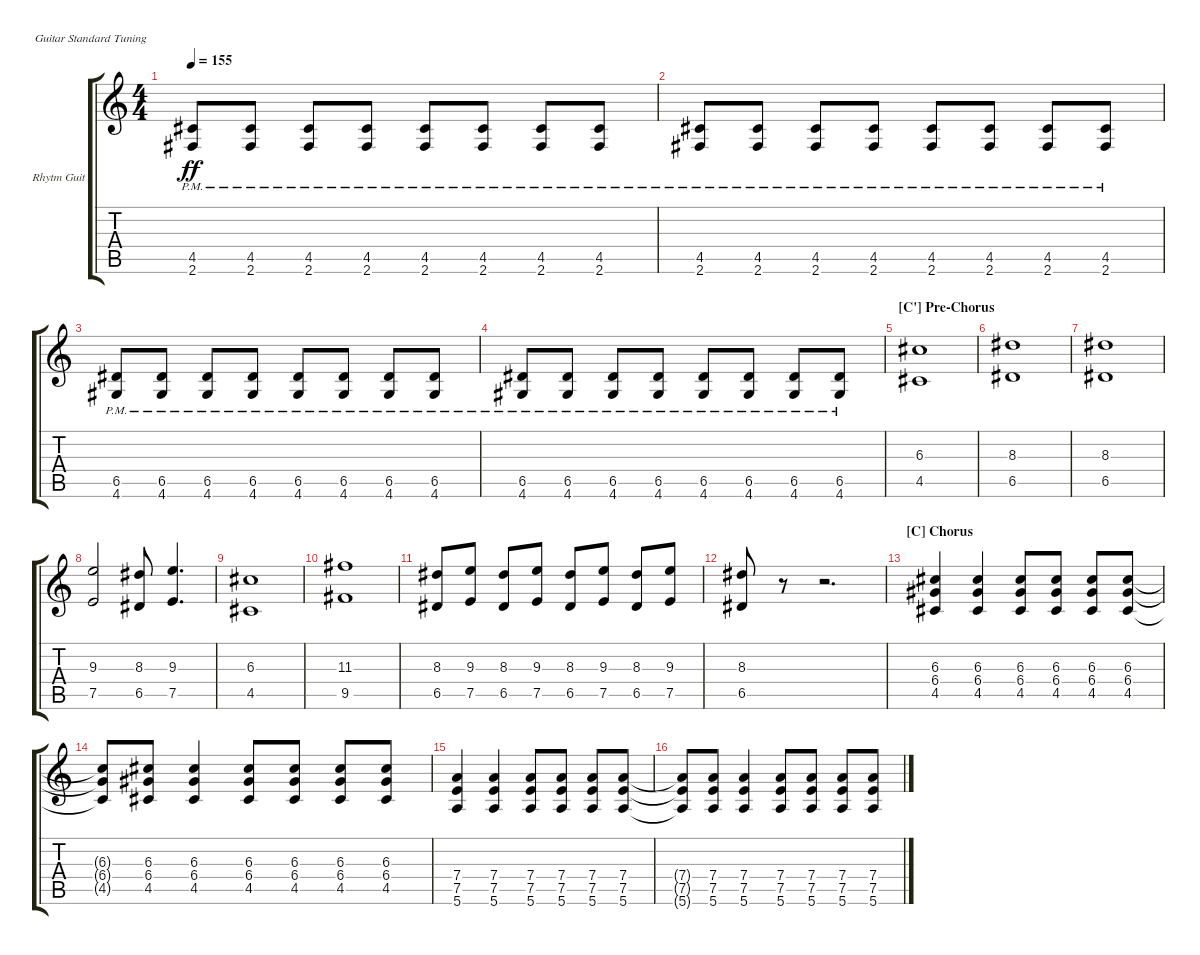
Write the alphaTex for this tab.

\defaultSystemsLayout 4
\bracketExtendMode groupsimilarinstruments
\firstSystemTrackNameOrientation horizontal
\otherSystemsTrackNameOrientation horizontal
\track ("Rhytm Guitar Left (Overdrive)" "Rhytm Guit") {instrument distortionguitar}
\staff {score tabs}
\tuning (E4 B3 G3 D3 A2 E2)
\ts (4 4)
\tempo 155
\clef g2
\ks c
(2.6{pm} 4.5{pm}).8{dy ff} (4.5{pm} 2.6{pm}).8 (4.5{pm} 2.6{pm}).8 (4.5{pm} 2.6{pm}).8 (4.5{pm} 2.6{pm}).8 (4.5{pm} 2.6{pm}).8 (4.5{pm} 2.6{pm}).8 (4.5{pm} 2.6{pm}).8 |
(2.6{pm} 4.5{pm}).8 (4.5{pm} 2.6{pm}).8 (4.5{pm} 2.6{pm}).8 (4.5{pm} 2.6{pm}).8 (4.5{pm} 2.6{pm}).8 (4.5{pm} 2.6{pm}).8 (4.5{pm} 2.6{pm}).8 (4.5{pm} 2.6{pm}).8 |
(4.6{pm} 6.5{pm}).8 (6.5{pm} 4.6{pm}).8 (6.5{pm} 4.6{pm}).8 (6.5{pm} 4.6{pm}).8 (6.5{pm} 4.6{pm}).8 (6.5{pm} 4.6{pm}).8 (6.5{pm} 4.6{pm}).8 (6.5{pm} 4.6{pm}).8 |
(4.6{pm} 6.5{pm}).8 (6.5{pm} 4.6{pm}).8 (6.5{pm} 4.6{pm}).8 (6.5{pm} 4.6{pm}).8 (6.5{pm} 4.6{pm}).8 (6.5{pm} 4.6{pm}).8 (6.5{pm} 4.6{pm}).8 (6.5{pm} 4.6{pm}).8 |
\section ("C'" "Pre-Chorus")
(4.5 6.3).1 |
(6.5 8.3).1 |
(6.5 8.3).1 |
(7.5 9.3).2 (6.5 8.3).8 (7.5 9.3).4{d} |
(4.5 6.3).1 |
(9.5 11.3).1 |
(6.5 8.3).8 (7.5 9.3).8 (6.5 8.3).8 (7.5 9.3).8 (6.5 8.3).8 (7.5 9.3).8 (6.5 8.3).8 (7.5 9.3).8 |
(6.5 8.3).8 r.8 r.2{d} |
\section ("C" "Chorus")
(4.5 6.4 6.3).4 (6.3 6.4 4.5).4 (4.5 6.4 6.3).8 (4.5 6.4 6.3).8 (4.5 6.4 6.3).8 (4.5 6.4 6.3).8 |
(6.3{t} 6.4{t} 4.5{t}).8 (4.5 6.4 6.3).8 (6.3 6.4 4.5).4 (4.5 6.4 6.3).8 (4.5 6.4 6.3).8 (4.5 6.4 6.3).8 (4.5 6.4 6.3).8 |
(5.6 7.5 7.4).4 (7.4 7.5 5.6).4 (5.6 7.5 7.4).8 (5.6 7.5 7.4).8 (5.6 7.5 7.4).8 (5.6 7.5 7.4).8 |
(7.4{t} 7.5{t} 5.6{t}).8 (5.6 7.5 7.4).8 (5.6 7.5 7.4).4 (5.6 7.5 7.4).8 (5.6 7.5 7.4).8 (5.6 7.5 7.4).8 (5.6 7.5 7.4).8
